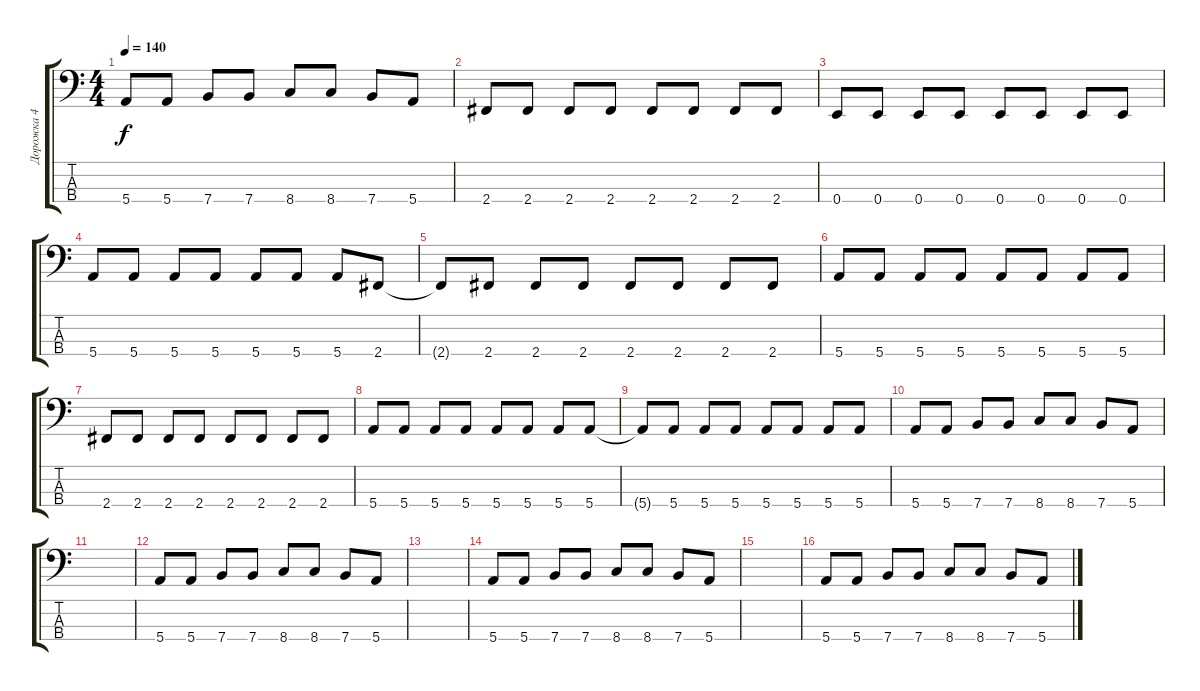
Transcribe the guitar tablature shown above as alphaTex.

\track ("Дорожка 4" "Дорожка 4") {instrument electricbassfinger}
\staff {score tabs}
\tuning (G2 D2 A1 E1) {hide}
\ts (4 4)
\tempo 140
\clef f4
\ks c
5.4{t}.8{dy f} 5.4.8 7.4.8 7.4.8 8.4.8 8.4.8 7.4.8 5.4.8 |
2.4.8 2.4.8 2.4.8 2.4.8 2.4.8 2.4.8 2.4.8 2.4.8 |
0.4.8 0.4.8 0.4.8 0.4.8 0.4.8 0.4.8 0.4.8 0.4.8 |
5.4.8 5.4.8 5.4.8 5.4.8 5.4.8 5.4.8 5.4.8 2.4.8 |
2.4{t}.8 2.4.8 2.4.8 2.4.8 2.4.8 2.4.8 2.4.8 2.4.8 |
5.4.8 5.4.8 5.4.8 5.4.8 5.4.8 5.4.8 5.4.8 5.4.8 |
2.4.8 2.4.8 2.4.8 2.4.8 2.4.8 2.4.8 2.4.8 2.4.8 |
5.4.8 5.4.8 5.4.8 5.4.8 5.4.8 5.4.8 5.4.8 5.4.8 |
5.4{t}.8 5.4.8 5.4.8 5.4.8 5.4.8 5.4.8 5.4.8 5.4.8 |
5.4.8 5.4.8 7.4.8 7.4.8 8.4.8 8.4.8 7.4.8 5.4.8 |
|
5.4.8 5.4.8 7.4.8 7.4.8 8.4.8 8.4.8 7.4.8 5.4.8 |
|
5.4.8 5.4.8 7.4.8 7.4.8 8.4.8 8.4.8 7.4.8 5.4.8 |
|
5.4.8 5.4.8 7.4.8 7.4.8 8.4.8 8.4.8 7.4.8 5.4.8
